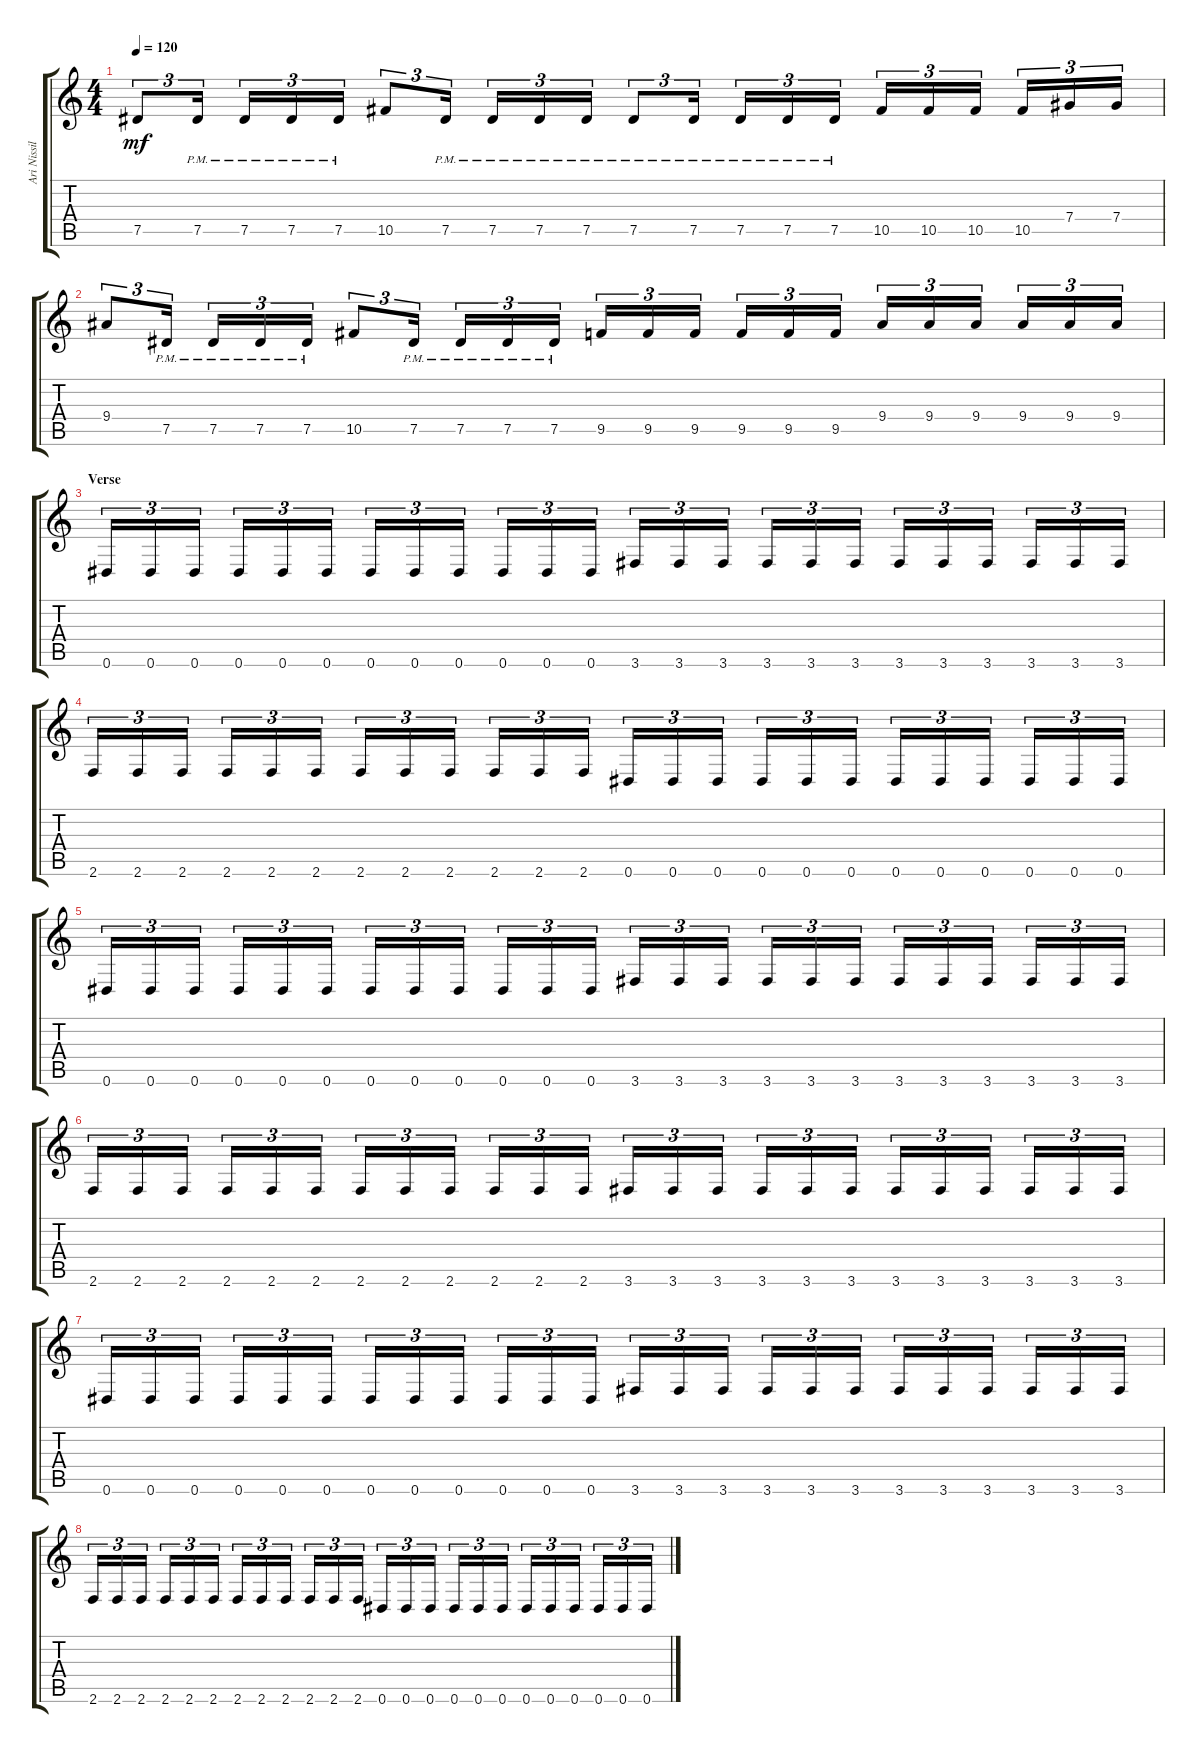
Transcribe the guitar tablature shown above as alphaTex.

\track ("Ari Nissila (rhythm)" "Ari Nissil") {instrument distortionguitar}
\staff {score tabs}
\tuning (Eb4 Bb3 Gb3 Db3 Ab2 Eb2) {hide}
\ts (4 4)
\tempo 120
\clef g2
\ks c
7.5.8{tu (3 2) dy mf} 7.5{pm}.16{tu (3 2)} 7.5{pm}.16{tu (3 2)} 7.5{pm}.16{tu (3 2)} 7.5{pm}.16{tu (3 2)} 10.5.8{tu (3 2)} 7.5{pm}.16{tu (3 2)} 7.5{pm}.16{tu (3 2)} 7.5{pm}.16{tu (3 2)} 7.5{pm}.16{tu (3 2)} 7.5{pm}.8{tu (3 2)} 7.5{pm}.16{tu (3 2)} 7.5{pm}.16{tu (3 2)} 7.5{pm}.16{tu (3 2)} 7.5{pm}.16{tu (3 2)} 10.5.16{tu (3 2)} 10.5.16{tu (3 2)} 10.5.16{tu (3 2)} 10.5.16{tu (3 2)} 7.4.16{tu (3 2)} 7.4.16{tu (3 2)} |
9.4.8{tu (3 2)} 7.5{pm}.16{tu (3 2)} 7.5{pm}.16{tu (3 2)} 7.5{pm}.16{tu (3 2)} 7.5{pm}.16{tu (3 2)} 10.5.8{tu (3 2)} 7.5{pm}.16{tu (3 2)} 7.5{pm}.16{tu (3 2)} 7.5{pm}.16{tu (3 2)} 7.5{pm}.16{tu (3 2)} 9.5.16{tu (3 2)} 9.5.16{tu (3 2)} 9.5.16{tu (3 2)} 9.5.16{tu (3 2)} 9.5.16{tu (3 2)} 9.5.16{tu (3 2)} 9.4.16{tu (3 2)} 9.4.16{tu (3 2)} 9.4.16{tu (3 2)} 9.4.16{tu (3 2)} 9.4.16{tu (3 2)} 9.4.16{tu (3 2)} |
\section ("" "Verse")
0.6.16{tu (3 2)} 0.6.16{tu (3 2)} 0.6.16{tu (3 2)} 0.6.16{tu (3 2)} 0.6.16{tu (3 2)} 0.6.16{tu (3 2)} 0.6.16{tu (3 2)} 0.6.16{tu (3 2)} 0.6.16{tu (3 2)} 0.6.16{tu (3 2)} 0.6.16{tu (3 2)} 0.6.16{tu (3 2)} 3.6.16{tu (3 2)} 3.6.16{tu (3 2)} 3.6.16{tu (3 2)} 3.6.16{tu (3 2)} 3.6.16{tu (3 2)} 3.6.16{tu (3 2)} 3.6.16{tu (3 2)} 3.6.16{tu (3 2)} 3.6.16{tu (3 2)} 3.6.16{tu (3 2)} 3.6.16{tu (3 2)} 3.6.16{tu (3 2)} |
2.6.16{tu (3 2)} 2.6.16{tu (3 2)} 2.6.16{tu (3 2)} 2.6.16{tu (3 2)} 2.6.16{tu (3 2)} 2.6.16{tu (3 2)} 2.6.16{tu (3 2)} 2.6.16{tu (3 2)} 2.6.16{tu (3 2)} 2.6.16{tu (3 2)} 2.6.16{tu (3 2)} 2.6.16{tu (3 2)} 0.6.16{tu (3 2)} 0.6.16{tu (3 2)} 0.6.16{tu (3 2)} 0.6.16{tu (3 2)} 0.6.16{tu (3 2)} 0.6.16{tu (3 2)} 0.6.16{tu (3 2)} 0.6.16{tu (3 2)} 0.6.16{tu (3 2)} 0.6.16{tu (3 2)} 0.6.16{tu (3 2)} 0.6.16{tu (3 2)} |
0.6.16{tu (3 2)} 0.6.16{tu (3 2)} 0.6.16{tu (3 2)} 0.6.16{tu (3 2)} 0.6.16{tu (3 2)} 0.6.16{tu (3 2)} 0.6.16{tu (3 2)} 0.6.16{tu (3 2)} 0.6.16{tu (3 2)} 0.6.16{tu (3 2)} 0.6.16{tu (3 2)} 0.6.16{tu (3 2)} 3.6.16{tu (3 2)} 3.6.16{tu (3 2)} 3.6.16{tu (3 2)} 3.6.16{tu (3 2)} 3.6.16{tu (3 2)} 3.6.16{tu (3 2)} 3.6.16{tu (3 2)} 3.6.16{tu (3 2)} 3.6.16{tu (3 2)} 3.6.16{tu (3 2)} 3.6.16{tu (3 2)} 3.6.16{tu (3 2)} |
2.6.16{tu (3 2)} 2.6.16{tu (3 2)} 2.6.16{tu (3 2)} 2.6.16{tu (3 2)} 2.6.16{tu (3 2)} 2.6.16{tu (3 2)} 2.6.16{tu (3 2)} 2.6.16{tu (3 2)} 2.6.16{tu (3 2)} 2.6.16{tu (3 2)} 2.6.16{tu (3 2)} 2.6.16{tu (3 2)} 3.6.16{tu (3 2)} 3.6.16{tu (3 2)} 3.6.16{tu (3 2)} 3.6.16{tu (3 2)} 3.6.16{tu (3 2)} 3.6.16{tu (3 2)} 3.6.16{tu (3 2)} 3.6.16{tu (3 2)} 3.6.16{tu (3 2)} 3.6.16{tu (3 2)} 3.6.16{tu (3 2)} 3.6.16{tu (3 2)} |
0.6.16{tu (3 2)} 0.6.16{tu (3 2)} 0.6.16{tu (3 2)} 0.6.16{tu (3 2)} 0.6.16{tu (3 2)} 0.6.16{tu (3 2)} 0.6.16{tu (3 2)} 0.6.16{tu (3 2)} 0.6.16{tu (3 2)} 0.6.16{tu (3 2)} 0.6.16{tu (3 2)} 0.6.16{tu (3 2)} 3.6.16{tu (3 2)} 3.6.16{tu (3 2)} 3.6.16{tu (3 2)} 3.6.16{tu (3 2)} 3.6.16{tu (3 2)} 3.6.16{tu (3 2)} 3.6.16{tu (3 2)} 3.6.16{tu (3 2)} 3.6.16{tu (3 2)} 3.6.16{tu (3 2)} 3.6.16{tu (3 2)} 3.6.16{tu (3 2)} |
2.6.16{tu (3 2)} 2.6.16{tu (3 2)} 2.6.16{tu (3 2)} 2.6.16{tu (3 2)} 2.6.16{tu (3 2)} 2.6.16{tu (3 2)} 2.6.16{tu (3 2)} 2.6.16{tu (3 2)} 2.6.16{tu (3 2)} 2.6.16{tu (3 2)} 2.6.16{tu (3 2)} 2.6.16{tu (3 2)} 0.6.16{tu (3 2)} 0.6.16{tu (3 2)} 0.6.16{tu (3 2)} 0.6.16{tu (3 2)} 0.6.16{tu (3 2)} 0.6.16{tu (3 2)} 0.6.16{tu (3 2)} 0.6.16{tu (3 2)} 0.6.16{tu (3 2)} 0.6.16{tu (3 2)} 0.6.16{tu (3 2)} 0.6.16{tu (3 2)}
